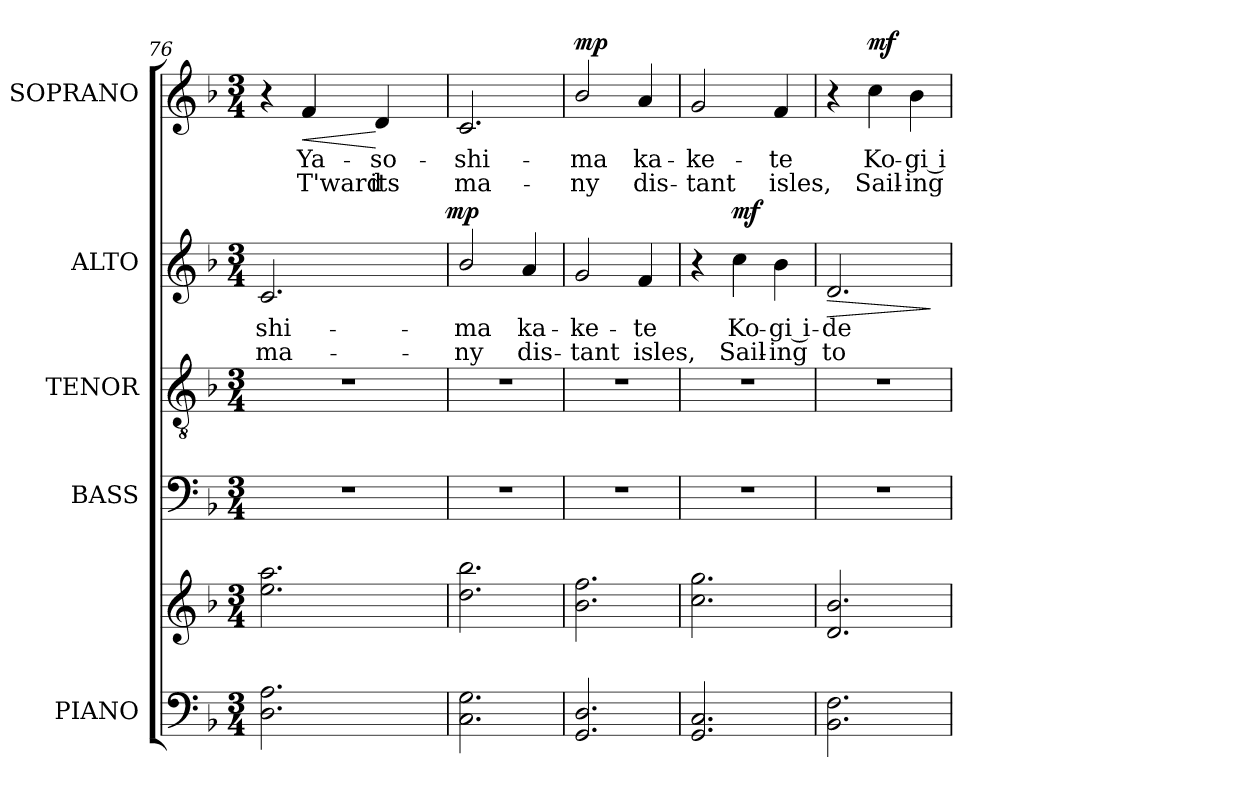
**kern	**kern	**kern	**kern	**kern	**text	**text	**dynam	**kern	**text	**text	**dynam
*part5	*part5	*part4	*part3	*part2	*part2	*part2	*part2	*part1	*part1	*part1	*part1
*staff6	*staff5	*staff4	*staff3	*staff2	*staff2	*staff2	*staff2	*staff1	*staff1	*staff1	*staff1
*I"PIANO	*	*I"BASS	*I"TENOR	*I"ALTO	*	*	*	*I"SOPRANO	*	*	*
*I'PNO.	*	*I'B.	*I'T.	*I'A.	*	*	*	*I'S.	*	*	*
!!LO:LB:g=z
*clefF4	*clefG2	*clefF4	*clefGv2	*clefG2	*	*	*	*clefG2	*	*	*
*	*	*	*ITrd7c12	*	*	*	*	*	*	*	*
*k[b-]	*k[b-]	*k[b-]	*k[b-]	*k[b-]	*	*	*	*k[b-]	*	*	*
*F:	*F:	*F:	*F:	*F:	*	*	*	*F:	*	*	*
*M3/4	*M3/4	*M3/4	*M3/4	*M3/4	*	*	*	*M3/4	*	*	*
=76	=76	=76	=76	=76	=76	=76	=76	=76	=76	=76	=76
!	!	!LO:N:vis=1	!LO:N:vis=1	!	!	!	!	!	!	!	!
!	!	!	!	!	!LO:LY:b:color=#000000	!LO:LY:b:color=#000000	!	!	!	!	!
*	*	*	*	*^	*	*	*	*	*	*	*
2.Di\ 2.Ai	2.eei\ 2.aai	2.r	2.r	2.ci/	2ryy	-shi-	ma-	.	4r	.	.	.
!	!	!	!	!	!	!	!	!	!	!LO:LY:b:color=#000000	!LO:LY:b:color=#000000	!LO:HP:b
.	.	.	.	.	.	.	.	.	4fi/	Ya-	T'ward	<
!	!	!	!	!	!	!	!	!	!	!LO:LY:b:color=#000000	!LO:LY:b:color=#000000	!
.	.	.	.	.	8ryy	.	.	.	4di/	-so-	its	[
.	.	.	.	.	16ryy	.	.	.	.	.	.	.
.	.	.	.	.	32ryy	.	.	.	.	.	.	.
.	.	.	.	.	64ryy	.	.	.	.	.	.	.
.	.	.	.	.	128...ryy	.	.	.	.	.	.	.
.	.	.	.	.	1024ryy	.	.	mp	.	.	.	.
=77	=77	=77	=77	=77	=77	=77	=77	=77	=77	=77	=77	=77
!	!	!LO:N:vis=1	!LO:N:vis=1	!	!	!	!	!	!	!	!	!
*	*	*	*	*v	*v	*	*	*	*	*	*	*
*	*	*	*	*^	*	*	*	*	*	*	*
!	!	!	!	!	!	!LO:LY:b:color=#000000	!LO:LY:b:color=#000000	!	!	!	!	!
*	*	*	*	*v	*v	*	*	*	*	*	*	*
*	*	*	*	*^	*	*	*	*	*	*	*
!	!	!	!	!	!	!	!	!	!	!LO:LY:b:color=#000000	!LO:LY:b:color=#000000	!
*	*	*	*	*v	*v	*	*	*	*	*	*	*
2.Ci\ 2.Gi	2.ddi\ 2.bb-i	2.r	2.r	2b-i/	-ma	-ny	.	2.ci/	-shi-	ma-	.
!	!	!	!	!	!LO:LY:b:color=#000000	!LO:LY:b:color=#000000	!	!	!	!	!
.	.	.	.	4ai/	ka-	dis-	.	.	.	.	.
=78	=78	=78	=78	=78	=78	=78	=78	=78	=78	=78	=78
!	!	!LO:N:vis=1	!LO:N:vis=1	!	!	!	!	!	!	!	!
!	!	!	!	!	!LO:LY:b:color=#000000	!LO:LY:b:color=#000000	!	!	!	!	!
!	!	!	!	!	!	!	!	!	!LO:LY:b:color=#000000	!LO:LY:b:color=#000000	!
2.GGi/ 2.Di	2.b-i\ 2.ffi	2.r	2.r	2gi/	-ke-	-tant	.	2b-i/	-ma	-ny	mp
!	!	!	!	!	!LO:LY:b:color=#000000	!LO:LY:b:color=#000000	!	!	!	!	!
!	!	!	!	!	!	!	!	!	!LO:LY:b:color=#000000	!LO:LY:b:color=#000000	!
.	.	.	.	4fi/	-te	isles,	.	4ai/	ka-	dis-	.
=79	=79	=79	=79	=79	=79	=79	=79	=79	=79	=79	=79
!	!	!LO:N:vis=1	!LO:N:vis=1	!	!	!	!	!	!	!	!
!	!	!	!	!	!	!	!	!	!LO:LY:b:color=#000000	!LO:LY:b:color=#000000	!
2.GGi/ 2.Ci	2.cci\ 2.ggi	2.r	2.r	4r	.	.	.	2gi/	-ke-	-tant	.
!	!	!	!	!	!LO:LY:b:color=#000000	!LO:LY:b:color=#000000	!	!	!	!	!
.	.	.	.	4cci\	Ko-	Sail-	mf	.	.	.	.
!	!	!	!	!	!LO:LY:b:color=#000000	!LO:LY:b:color=#000000	!	!	!	!	!
!	!	!	!	!	!	!	!	!	!LO:LY:b:color=#000000	!LO:LY:b:color=#000000	!
.	.	.	.	4b-i\	-gi i-	-ing	.	4fi/	-te	isles,	.
=80	=80	=80	=80	=80	=80	=80	=80	=80	=80	=80	=80
!	!	!LO:N:vis=1	!LO:N:vis=1	!	!	!	!	!	!	!	!
!	!	!	!	!	!LO:LY:b:color=#000000	!LO:LY:b:color=#000000	!LO:HP:b	!	!	!	!
2.BB-i\ 2.Fi	2.di/ 2.b-i	2.r	2.r	2.di/	-de-	to	>	4r	.	.	.
!	!	!	!	!	!	!	!	!	!LO:LY:b:color=#000000	!LO:LY:b:color=#000000	!
.	.	.	.	.	.	.	.	4cci\	Ko-	Sail-	mf
!	!	!	!	!	!	!	!	!	!LO:LY:b:color=#000000	!LO:LY:b:color=#000000	!
.	.	.	.	.	.	.	.	4b-i\	-gi i-	-ing	.
.	.	.	.	.	.	.	]	.	.	.	.
=	=	=	=	=	=	=	=	=	=	=	=
*-	*-	*-	*-	*-	*-	*-	*-	*-	*-	*-	*-
